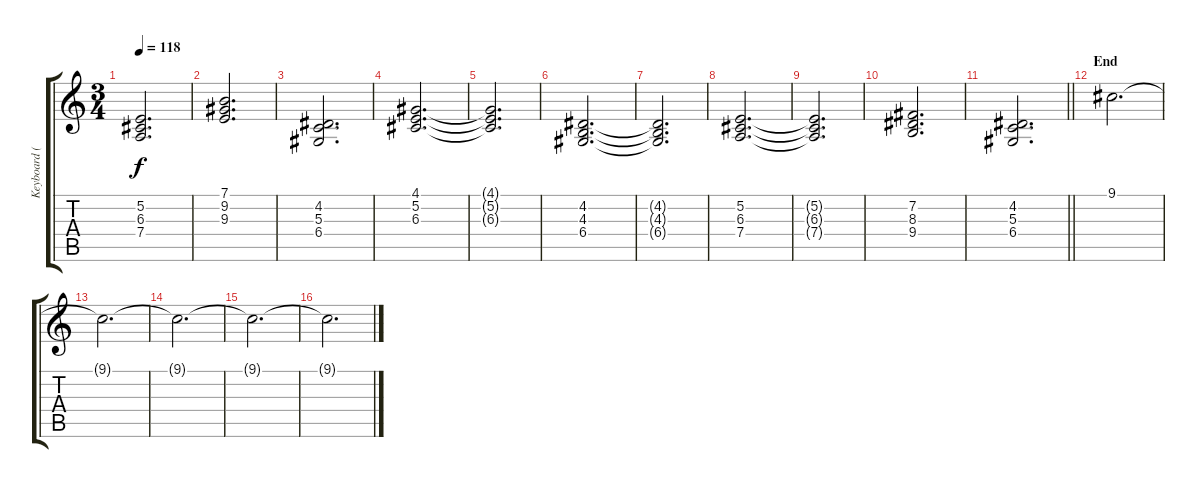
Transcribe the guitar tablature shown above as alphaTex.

\track ("Keyboard (Ovie)" "Keyboard (") {instrument stringensemble1}
\staff {score tabs}
\tuning (E4 B3 G3 D3 A2 E2) {hide}
\ts (3 4)
\tempo 118
\clef g2
\ks c
(5.2{t} 6.3{t} 7.4{t}).2{d dy f} |
(7.1 9.2 9.3).2{d} |
(4.2 5.3 6.4).2{d} |
(4.1 5.2 6.3).2{d} |
(4.1{t} 5.2{t} 6.3{t}).2{d} |
(4.2 4.3 6.4).2{d} |
(4.2{t} 4.3{t} 6.4{t}).2{d} |
(5.2 6.3 7.4).2{d} |
(5.2{t} 6.3{t} 7.4{t}).2{d} |
(7.2 8.3 9.4).2{d} |
\barLineRight lightlight
(4.2 5.3 6.4).2{d} |
\section ("" "End")
9.1.2{d} |
9.1{t}.2{d} |
9.1{t}.2{d} |
9.1{t}.2{d} |
9.1{t}.2{d volume 0}
